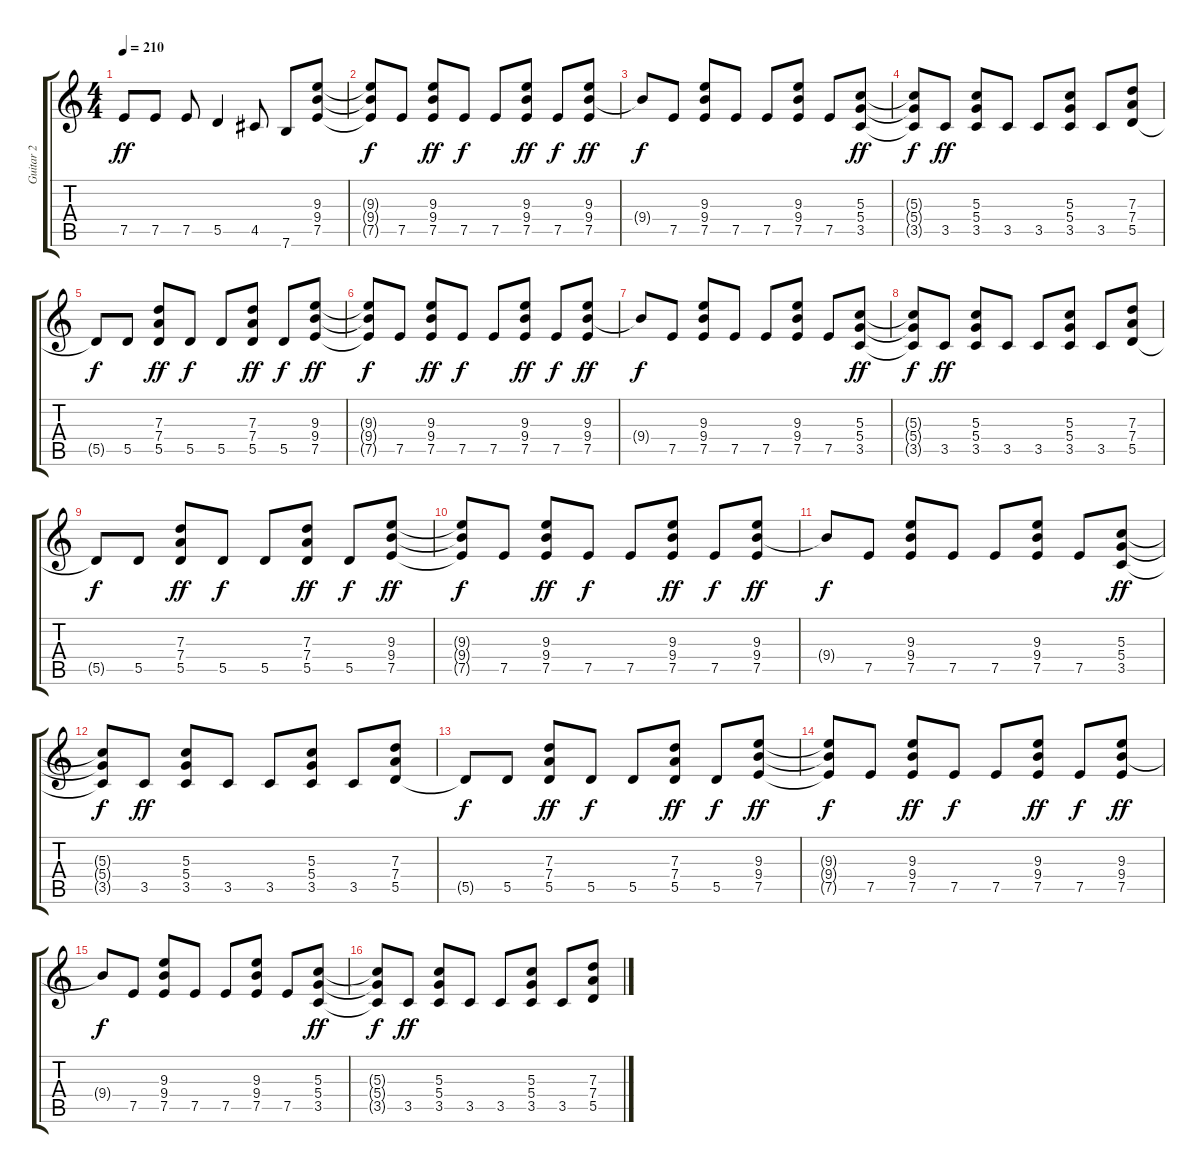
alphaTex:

\track ("Guitar 2" "Guitar 2") {instrument overdrivenguitar}
\staff {score tabs}
\tuning (E4 B3 G3 D3 A2 E2) {hide}
\ts (4 4)
\tempo 210
\clef g2
\ks c
7.5.8{dy ff} 7.5.8 7.5.8 5.5.4 4.5.8 7.6.8 (9.3 9.4 7.5).8 |
(9.3{t} 9.4{t} 7.5{t}).8{dy f} 7.5.8 (9.3 9.4 7.5).8{dy ff} 7.5.8{dy f} 7.5.8 (9.3 9.4 7.5).8{dy ff} 7.5.8{dy f} (9.3 9.4 7.5).8{dy ff} |
9.4{t}.8{dy f} 7.5.8 (9.3 9.4 7.5).8 7.5.8 7.5.8 (9.3 9.4 7.5).8 7.5.8 (5.3 5.4 3.5).8{dy ff} |
(5.3{t} 5.4{t} 3.5{t}).8{dy f} 3.5.8{dy ff} (5.3 5.4 3.5).8 3.5.8 3.5.8 (5.3 5.4 3.5).8 3.5.8 (7.3 7.4 5.5).8 |
5.5{t}.8{dy f} 5.5.8 (7.3 7.4 5.5).8{dy ff} 5.5.8{dy f} 5.5.8 (7.3 7.4 5.5).8{dy ff} 5.5.8{dy f} (9.3 9.4 7.5).8{dy ff} |
(9.3{t} 9.4{t} 7.5{t}).8{dy f} 7.5.8 (9.3 9.4 7.5).8{dy ff} 7.5.8{dy f} 7.5.8 (9.3 9.4 7.5).8{dy ff} 7.5.8{dy f} (9.3 9.4 7.5).8{dy ff} |
9.4{t}.8{dy f} 7.5.8 (9.3 9.4 7.5).8 7.5.8 7.5.8 (9.3 9.4 7.5).8 7.5.8 (5.3 5.4 3.5).8{dy ff} |
(5.3{t} 5.4{t} 3.5{t}).8{dy f} 3.5.8{dy ff} (5.3 5.4 3.5).8 3.5.8 3.5.8 (5.3 5.4 3.5).8 3.5.8 (7.3 7.4 5.5).8 |
5.5{t}.8{dy f} 5.5.8 (7.3 7.4 5.5).8{dy ff} 5.5.8{dy f} 5.5.8 (7.3 7.4 5.5).8{dy ff} 5.5.8{dy f} (9.3 9.4 7.5).8{dy ff} |
(9.3{t} 9.4{t} 7.5{t}).8{dy f} 7.5.8 (9.3 9.4 7.5).8{dy ff} 7.5.8{dy f} 7.5.8 (9.3 9.4 7.5).8{dy ff} 7.5.8{dy f} (9.3 9.4 7.5).8{dy ff} |
9.4{t}.8{dy f} 7.5.8 (9.3 9.4 7.5).8 7.5.8 7.5.8 (9.3 9.4 7.5).8 7.5.8 (5.3 5.4 3.5).8{dy ff} |
(5.3{t} 5.4{t} 3.5{t}).8{dy f} 3.5.8{dy ff} (5.3 5.4 3.5).8 3.5.8 3.5.8 (5.3 5.4 3.5).8 3.5.8 (7.3 7.4 5.5).8 |
5.5{t}.8{dy f} 5.5.8 (7.3 7.4 5.5).8{dy ff} 5.5.8{dy f} 5.5.8 (7.3 7.4 5.5).8{dy ff} 5.5.8{dy f} (9.3 9.4 7.5).8{dy ff} |
(9.3{t} 9.4{t} 7.5{t}).8{dy f} 7.5.8 (9.3 9.4 7.5).8{dy ff} 7.5.8{dy f} 7.5.8 (9.3 9.4 7.5).8{dy ff} 7.5.8{dy f} (9.3 9.4 7.5).8{dy ff} |
9.4{t}.8{dy f} 7.5.8 (9.3 9.4 7.5).8 7.5.8 7.5.8 (9.3 9.4 7.5).8 7.5.8 (5.3 5.4 3.5).8{dy ff} |
(5.3{t} 5.4{t} 3.5{t}).8{dy f} 3.5.8{dy ff} (5.3 5.4 3.5).8 3.5.8 3.5.8 (5.3 5.4 3.5).8 3.5.8 (7.3 7.4 5.5).8
